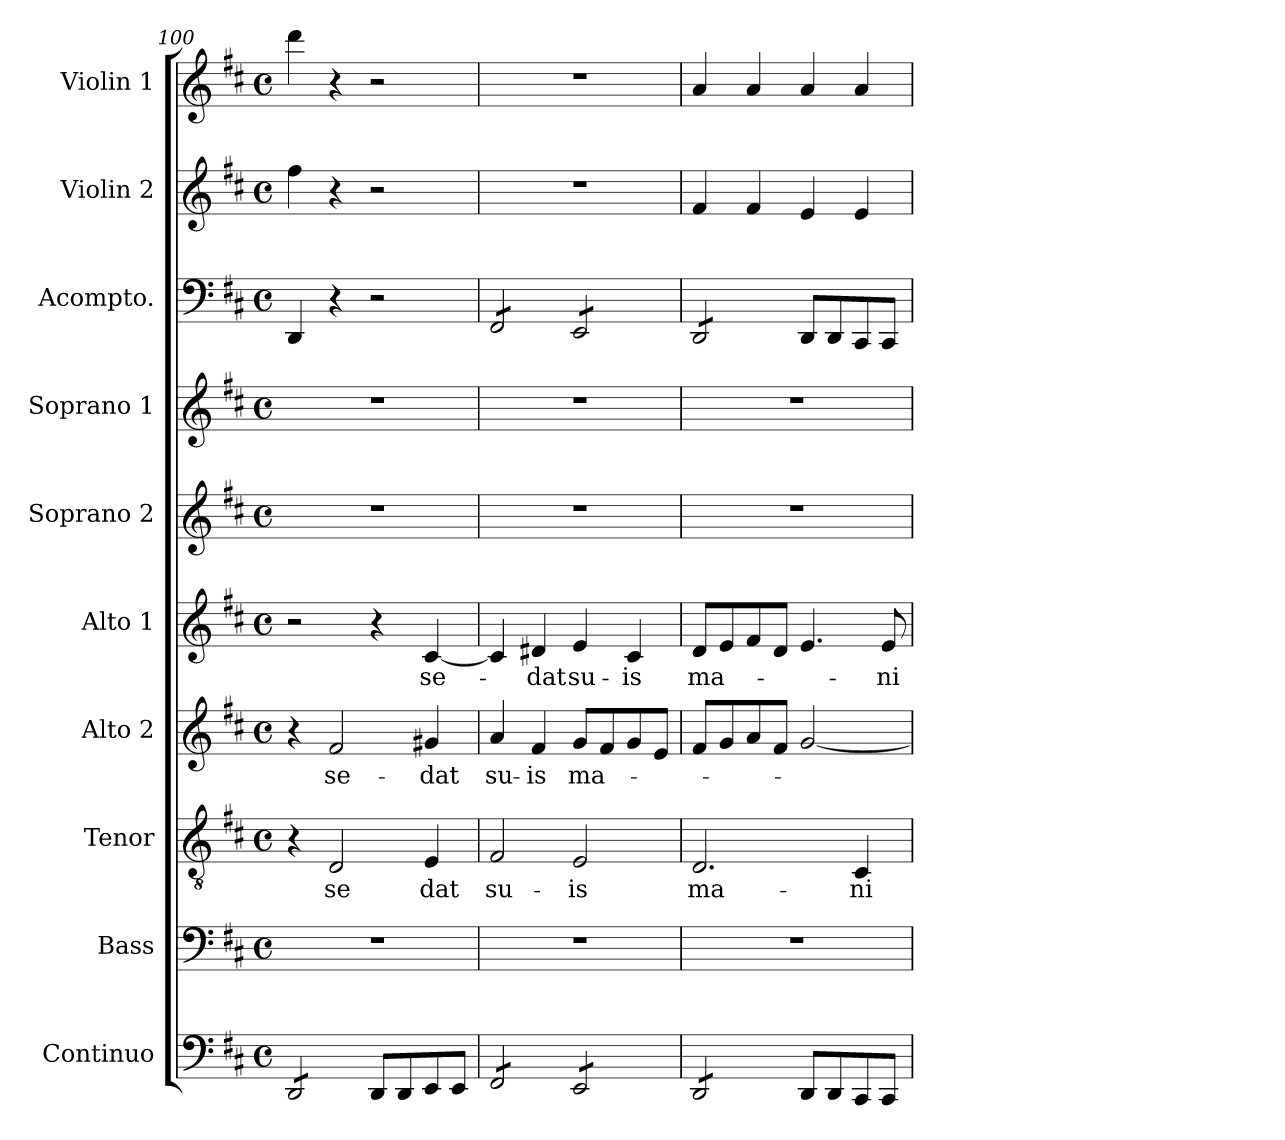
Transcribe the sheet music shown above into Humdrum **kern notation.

**kern	**kern	**kern	**text	**kern	**text	**kern	**text	**kern	**kern	**kern	**kern	**kern
*part10	*part9	*part8	*part8	*part7	*part7	*part6	*part6	*part5	*part4	*part3	*part2	*part1
*staff10	*staff9	*staff8	*staff8	*staff7	*staff7	*staff6	*staff6	*staff5	*staff4	*staff3	*staff2	*staff1
*I"Continuo	*I"Bass	*I"Tenor	*	*I"Alto 2	*	*I"Alto 1	*	*I"Soprano 2	*I"Soprano 1	*I"Acompto.	*I"Violin 2	*I"Violin 1
*I'Cont.	*I'B.	*I'T.	*	*I'A2.	*	*I'A1.	*	*I'S2.	*I'S1.	*I'Ac.	*I'Vln. 2	*I'Vln. 1
*clefF4	*clefF4	*clefGv2	*	*clefG2	*	*clefG2	*	*clefG2	*clefG2	*clefF4	*clefG2	*clefG2
*	*	*ITrd7c12	*	*	*	*	*	*	*	*	*	*
*k[f#c#]	*k[f#c#]	*k[f#c#]	*	*k[f#c#]	*	*k[f#c#]	*	*k[f#c#]	*k[f#c#]	*k[f#c#]	*k[f#c#]	*k[f#c#]
*D:	*D:	*D:	*	*D:	*	*D:	*	*D:	*D:	*D:	*D:	*D:
*M4/4	*M4/4	*M4/4	*	*M4/4	*	*M4/4	*	*M4/4	*M4/4	*M4/4	*M4/4	*M4/4
*met(c)	*met(c)	*met(c)	*	*met(c)	*	*met(c)	*	*met(c)	*met(c)	*met(c)	*met(c)	*met(c)
=100	=100	=100	=100	=100	=100	=100	=100	=100	=100	=100	=100	=100
*tremolo	*	*	*	*	*	*	*	*	*	*	*	*
8DDi/L	1r	4r	.	4r	.	2r	.	1r	1r	4DDi/	4ff#i\	4dddi\
8DDi/	.	.	.	.	.	.	.	.	.	.	.	.
!	!	!	!LO:LY:b:color=#000000	!	!	!	!	!	!	!	!	!
!	!	!	!	!	!LO:LY:b:color=#000000	!	!	!	!	!	!	!
8DDi/	.	2DDi/	se	2f#i/	se-	.	.	.	.	4r	4r	4r
8DDi/J	.	.	.	.	.	.	.	.	.	.	.	.
*Xtremolo	*	*	*	*	*	*	*	*	*	*	*	*
8DDi/L	.	.	.	.	.	4r	.	.	.	2r	2r	2r
8DDi/	.	.	.	.	.	.	.	.	.	.	.	.
!	!	!	!LO:LY:b:color=#000000	!	!	!	!	!	!	!	!	!
!	!	!	!	!	!LO:LY:b:color=#000000	!	!	!	!	!	!	!
!	!	!	!	!	!	!	!LO:LY:b:color=#000000	!	!	!	!	!
8EEi/	.	4EEi/	dat	4g#Xi/	-dat	[<4c#i/	se-	.	.	.	.	.
8EEi/J	.	.	.	.	.	.	.	.	.	.	.	.
=101	=101	=101	=101	=101	=101	=101	=101	=101	=101	=101	=101	=101
!	!	!	!LO:LY:b:color=#000000	!	!	!	!	!	!	!	!	!
!	!	!	!	!	!LO:LY:b:color=#000000	!	!	!	!	!	!	!
*tremolo	*	*	*	*	*	*	*	*	*	*	*	*
*	*	*	*	*	*	*	*	*	*	*tremolo	*	*
8FF#i/L	1r	2FF#i/	su-	4ai/	su-	4c#i/]	.	1r	1r	8FF#i/L	1r	1r
8FF#i/	.	.	.	.	.	.	.	.	.	8FF#i/	.	.
!	!	!	!	!	!LO:LY:b:color=#000000	!	!	!	!	!	!	!
!	!	!	!	!	!	!	!LO:LY:b:color=#000000	!	!	!	!	!
8FF#i/	.	.	.	4f#i/	-is	4d#Xi/	-dat	.	.	8FF#i/	.	.
8FF#i/J	.	.	.	.	.	.	.	.	.	8FF#i/J	.	.
!	!	!	!LO:LY:b:color=#000000	!	!	!	!	!	!	!	!	!
!	!	!	!	!	!LO:LY:b:color=#000000	!	!	!	!	!	!	!
!	!	!	!	!	!	!	!LO:LY:b:color=#000000	!	!	!	!	!
8EEi/L	.	2EEi/	-is	8gi/L	ma-	4ei/	su-	.	.	8EEi/L	.	.
8EEi/	.	.	.	8f#i/	.	.	.	.	.	8EEi/	.	.
!	!	!	!	!	!	!	!LO:LY:b:color=#000000	!	!	!	!	!
8EEi/	.	.	.	8gi/	.	4c#i/	-is	.	.	8EEi/	.	.
8EEi/J	.	.	.	8ei/J	.	.	.	.	.	8EEi/J	.	.
!!LO:LB:g=z
=102	=102	=102	=102	=102	=102	=102	=102	=102	=102	=102	=102	=102
!	!	!	!LO:LY:b:color=#000000	!	!	!	!	!	!	!	!	!
!	!	!	!	!	!	!	!LO:LY:b:color=#000000	!	!	!	!	!
8DDi/L	1r	2.DDi/	ma-	8f#i/L	.	8di/L	ma-	1r	1r	8DDi/L	4f#i/	4ai/
8DDi/	.	.	.	8gi/	.	8ei/	.	.	.	8DDi/	.	.
8DDi/	.	.	.	8ai/	.	8f#i/	.	.	.	8DDi/	4f#i/	4ai/
8DDi/J	.	.	.	8f#i/J	.	8di/J	.	.	.	8DDi/J	.	.
*	*	*	*	*	*	*	*	*	*	*Xtremolo	*	*
*Xtremolo	*	*	*	*	*	*	*	*	*	*	*	*
8DDi/L	.	.	.	[<2gi/	.	4.ei/	.	.	.	8DDi/L	4ei/	4ai/
8DDi/	.	.	.	.	.	.	.	.	.	8DDi/	.	.
!	!	!	!LO:LY:b:color=#000000	!	!	!	!	!	!	!	!	!
8CC#i/	.	4CC#i/	-ni-	.	.	.	.	.	.	8CC#i/	4ei/	4ai/
!	!	!	!	!	!	!	!LO:LY:b:color=#000000	!	!	!	!	!
8CC#i/J	.	.	.	.	.	8ei/	-ni-	.	.	8CC#i/J	.	.
=	=	=	=	=	=	=	=	=	=	=	=	=
*-	*-	*-	*-	*-	*-	*-	*-	*-	*-	*-	*-	*-
